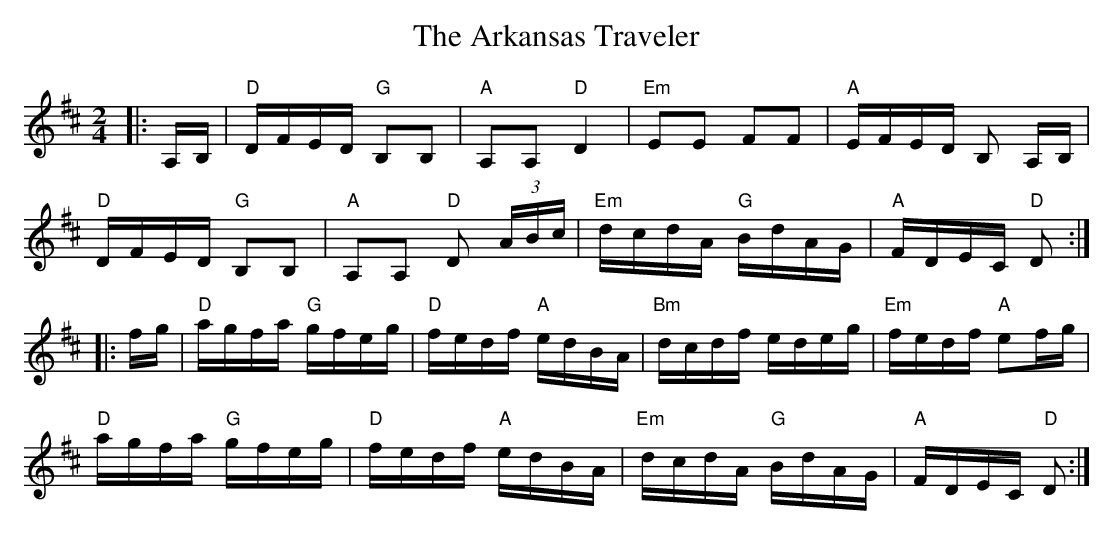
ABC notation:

X:1
T: The Arkansas Traveler
M: 2/4
L: 1/16
K: D
|:A,B,|\
"D"DFED "G"B,2B,2|"A"A,2A,2 "D"D4|"Em"E2E2 F2F2|"A"EFED B,2 A,B,|
"D"DFED "G"B,2B,2|"A"A,2A,2 "D"D2 (3ABc|"Em"dcdA "G"BdAG|"A"FDEC "D"D2:|
|:fg|\
"D"agfa "G"gfeg|"D"fedf "A"edBA|"Bm"dcdf edeg|"Em"fedf "A"e2fg|
"D"agfa "G"gfeg|"D"fedf "A"edBA|"Em"dcdA "G"BdAG|"A"FDEC "D"D2:|
